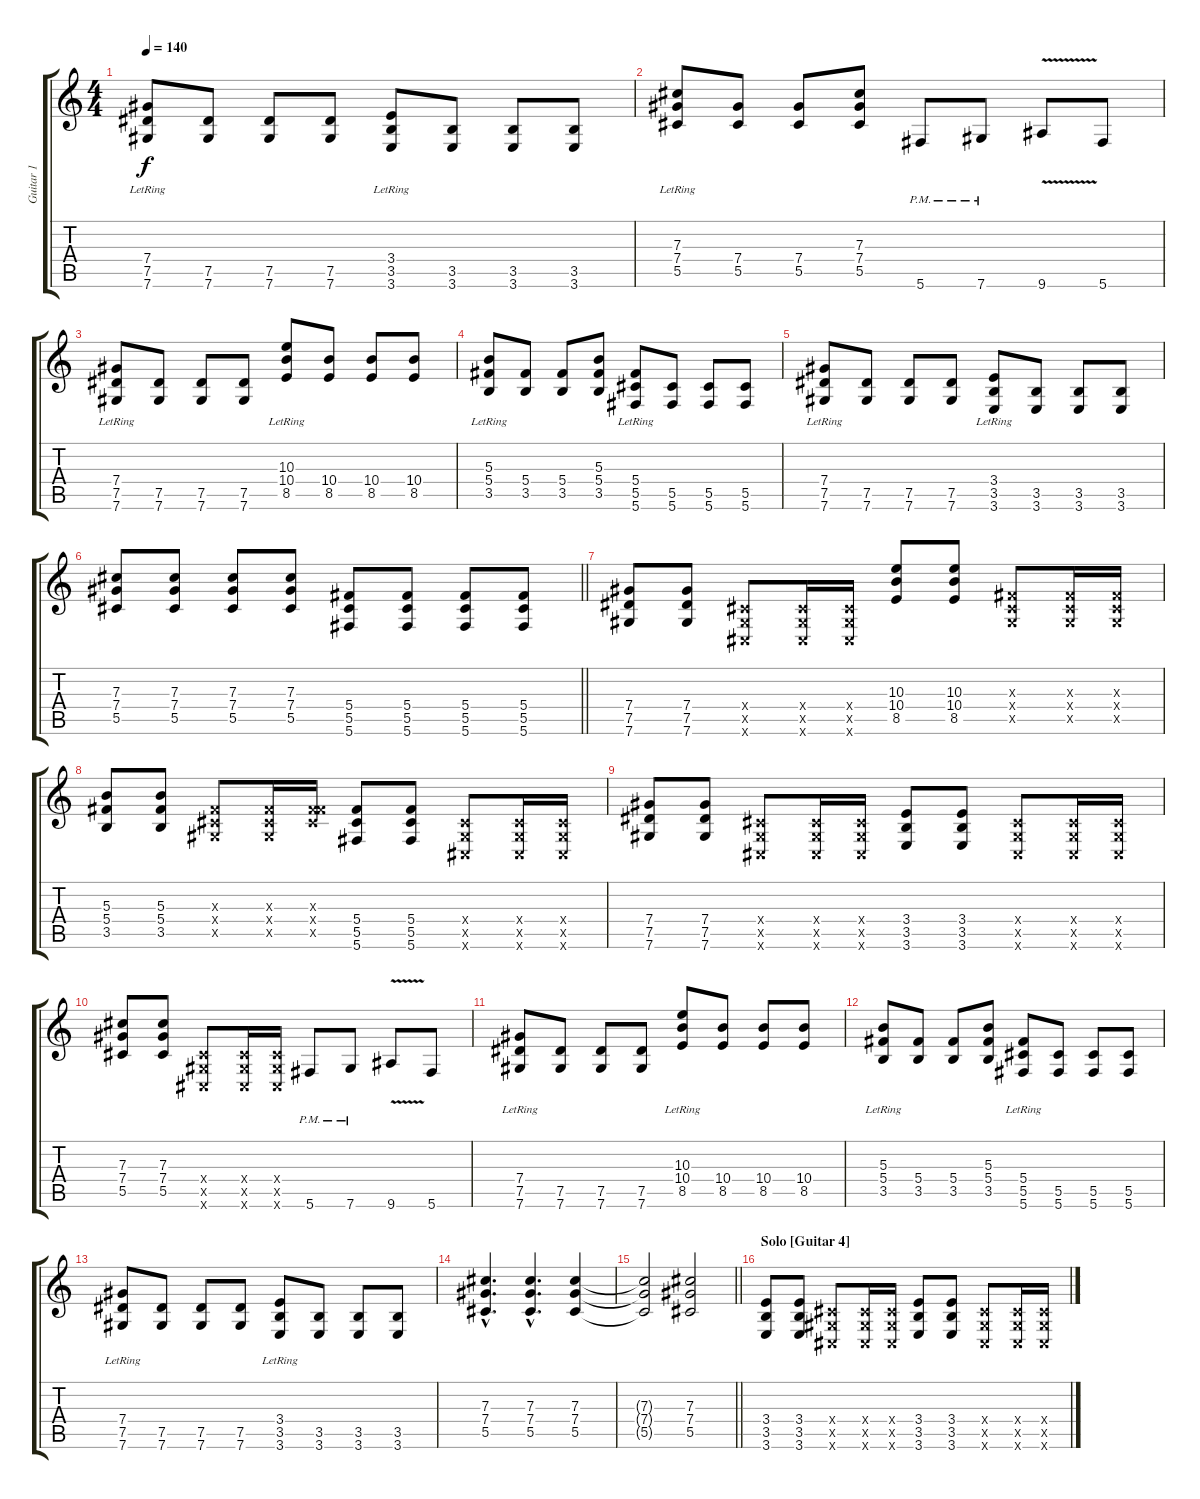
\track ("Guitar 1" "Guitar 1") {instrument distortionguitar}
\staff {score tabs}
\tuning (Eb4 Bb3 Gb3 Db3 Ab2 Db2) {hide}
\ts (4 4)
\tempo 140
\clef g2
\ks c
(7.4{lr} 7.5 7.6).8{dy f} (7.5 7.6).8 (7.5 7.6).8 (7.5 7.6).8 (3.4{lr} 3.5 3.6).8 (3.5 3.6).8 (3.5 3.6).8 (3.5 3.6).8 |
(7.3{lr} 7.4 5.5).8 (7.4 5.5).8 (7.4 5.5).8 (7.3 7.4 5.5).8 5.6{pm}.8 7.6{pm}.8 9.6{v}.8 5.6.8 |
(7.4{lr} 7.5 7.6).8 (7.5 7.6).8 (7.5 7.6).8 (7.5 7.6).8 (10.3{lr} 10.4 8.5).8 (10.4 8.5).8 (10.4 8.5).8 (10.4 8.5).8 |
(5.3{lr} 5.4 3.5).8 (5.4 3.5).8 (5.4 3.5).8 (5.3 5.4 3.5).8 (5.4{lr} 5.5 5.6).8 (5.5 5.6).8 (5.5 5.6).8 (5.5 5.6).8 |
(7.4{lr} 7.5 7.6).8 (7.5 7.6).8 (7.5 7.6).8 (7.5 7.6).8 (3.4{lr} 3.5 3.6).8 (3.5 3.6).8 (3.5 3.6).8 (3.5 3.6).8 |
\barLineRight lightlight
(7.3 7.4 5.5).8 (7.3 7.4 5.5).8 (7.3 7.4 5.5).8 (7.3 7.4 5.5).8 (5.4 5.5 5.6).8 (5.4 5.5 5.6).8 (5.4 5.5 5.6).8 (5.4 5.5 5.6).8 |
(7.4 7.5 7.6).8 (7.4 7.5 7.6).8 (0.4{x} 0.5{x} 0.6{x}).8 (0.4{x} 0.5{x} 0.6{x}).16 (0.4{x} 0.5{x} 0.6{x}).16 (10.3 10.4 8.5).8 (10.3 10.4 8.5).8 (0.3{x} 0.4{x} 0.5{x}).8 (0.3{x} 0.4{x} 0.5{x}).16 (0.3{x} 0.4{x} 0.5{x}).16 |
(5.3 5.4 3.5).8 (5.3 5.4 3.5).8 (0.3{x} 0.4{x} 0.5{x}).8 (0.3{x} 0.4{x} 0.5{x}).16 (0.3{x} 5.4{x} 5.5{x}).16 (5.4 5.5 5.6).8 (5.4 5.5 5.6).8 (0.4{x} 0.5{x} 0.6{x}).8 (0.4{x} 0.5{x} 0.6{x}).16 (0.4{x} 0.5{x} 0.6{x}).16 |
(7.4 7.5 7.6).8 (7.4 7.5 7.6).8 (0.4{x} 0.5{x} 0.6{x}).8 (0.4{x} 0.5{x} 0.6{x}).16 (0.4{x} 0.5{x} 0.6{x}).16 (3.4 3.5 3.6).8 (3.4 3.5 3.6).8 (0.4{x} 0.5{x} 0.6{x}).8 (0.4{x} 0.5{x} 0.6{x}).16 (0.4{x} 0.5{x} 0.6{x}).16 |
(7.3 7.4 5.5).8 (7.3 7.4 5.5).8 (0.4{x} 0.5{x} 0.6{x}).8 (0.4{x} 0.5{x} 0.6{x}).16 (0.4{x} 0.5{x} 0.6{x}).16 5.6{pm}.8 7.6{pm}.8 9.6{v}.8 5.6.8 |
(7.4{lr} 7.5 7.6).8 (7.5 7.6).8 (7.5 7.6).8 (7.5 7.6).8 (10.3{lr} 10.4 8.5).8 (10.4 8.5).8 (10.4 8.5).8 (10.4 8.5).8 |
(5.3{lr} 5.4 3.5).8 (5.4 3.5).8 (5.4 3.5).8 (5.3 5.4 3.5).8 (5.4{lr} 5.5 5.6).8 (5.5 5.6).8 (5.5 5.6).8 (5.5 5.6).8 |
(7.4{lr} 7.5 7.6).8 (7.5 7.6).8 (7.5 7.6).8 (7.5 7.6).8 (3.4{lr} 3.5 3.6).8 (3.5 3.6).8 (3.5 3.6).8 (3.5 3.6).8 |
(7.3{hac} 7.4{hac} 5.5{hac}).4{d} (7.3{hac} 7.4{hac} 5.5{hac}).4{d} (7.3 7.4 5.5).4 |
\barLineRight lightlight
(7.3{t} 7.4{t} 5.5{t}).2 (7.3 7.4 5.5).2 |
\section ("" "Solo [Guitar 4]")
(3.4 3.5 3.6).8 (3.4 3.5 3.6).8 (0.4{x} 0.5{x} 0.6{x}).8 (0.4{x} 0.5{x} 0.6{x}).16 (0.4{x} 0.5{x} 0.6{x}).16 (3.4 3.5 3.6).8 (3.4 3.5 3.6).8 (0.4{x} 0.5{x} 0.6{x}).8 (0.4{x} 0.5{x} 0.6{x}).16 (0.4{x} 0.5{x} 0.6{x}).16
